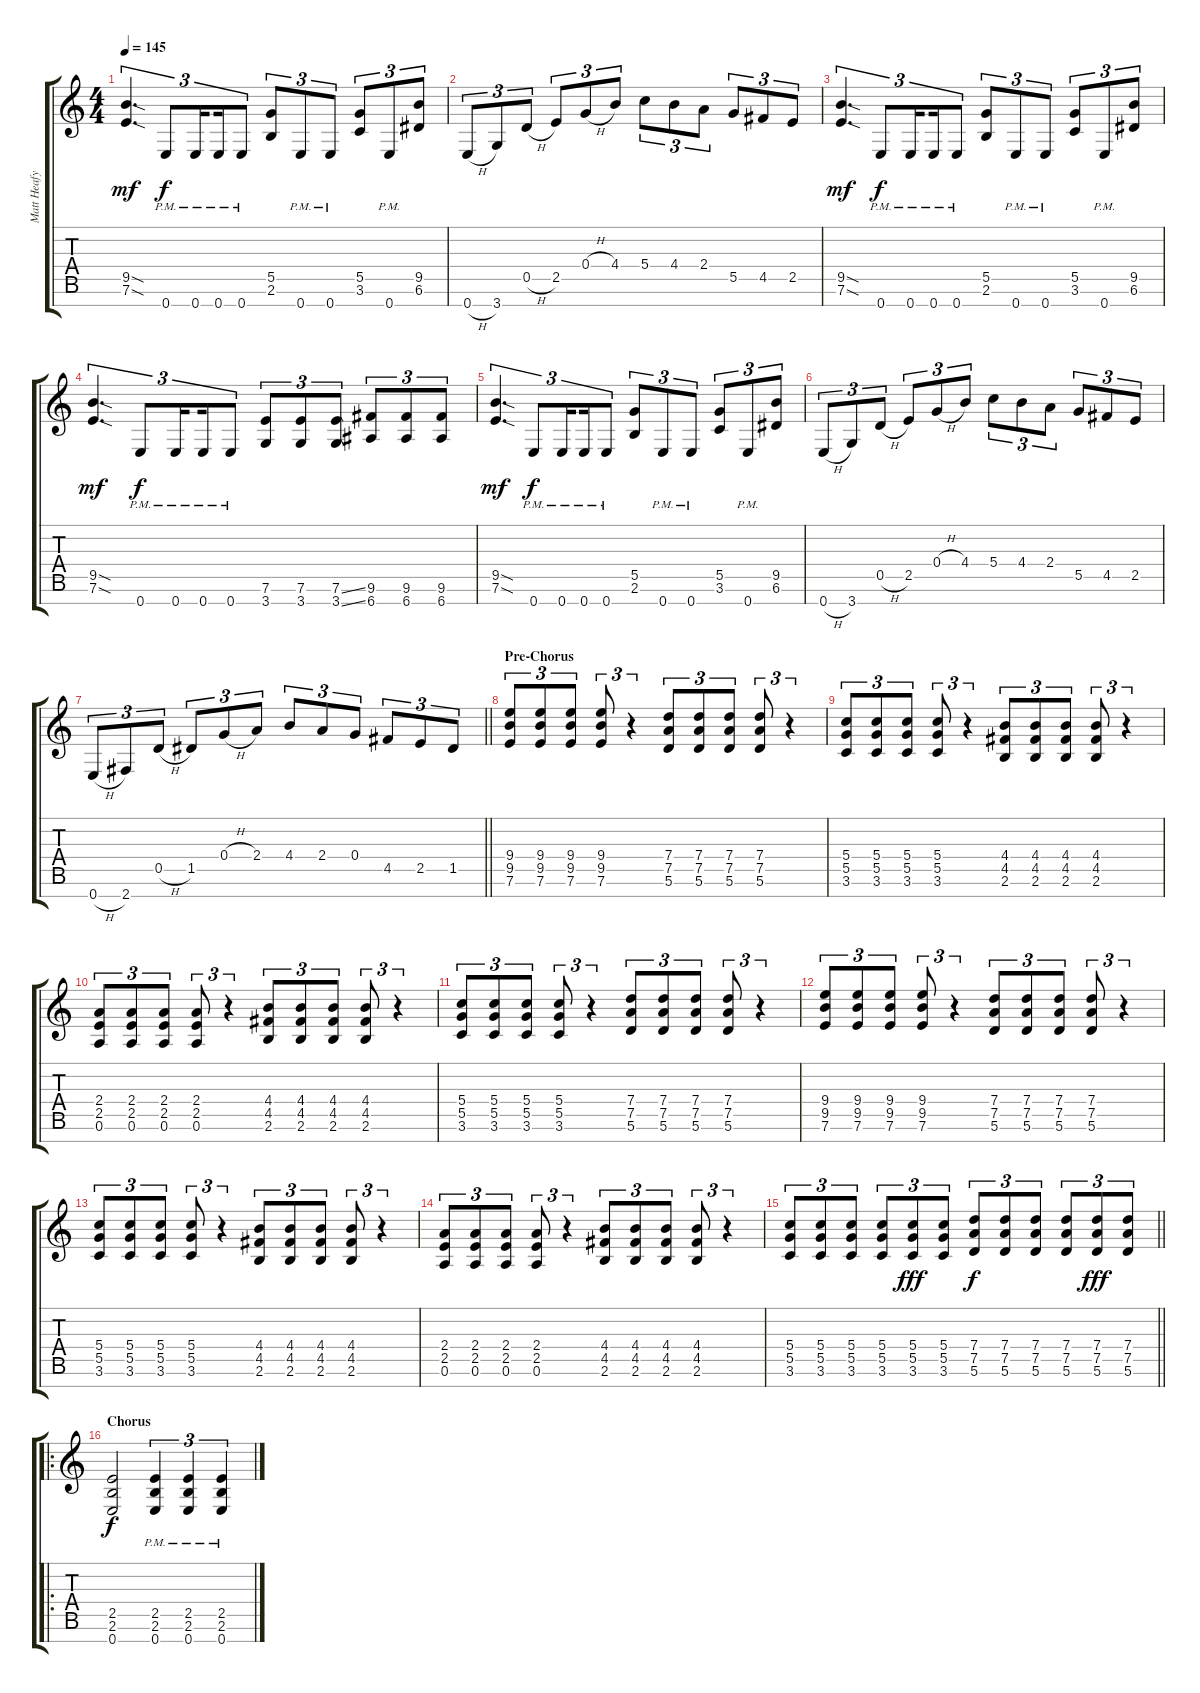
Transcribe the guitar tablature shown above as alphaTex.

\track ("Matt Heafy" "Matt Heafy") {instrument distortionguitar}
\staff {score tabs}
\tuning (A4 E4 C4 G3 D3 A2 E2) {hide}
\ts (4 4)
\tempo 145
\clef g2
\ks c
(9.5{sod} 7.6{sod}).4{d tu (3 2) dy mf} 0.7{pm}.8{tu (3 2) dy f} 0.7{pm}.16{tu (3 2) beam splitsecondary} 0.7{pm}.16{tu (3 2)} 0.7{pm}.8{tu (3 2)} (5.5 2.6).8{tu (3 2)} 0.7{pm}.8{tu (3 2)} 0.7{pm}.8{tu (3 2)} (5.5 3.6).8{tu (3 2)} 0.7{pm}.8{tu (3 2)} (9.5 6.6).8{tu (3 2)} |
0.7{h}.8{tu (3 2)} 3.7.8{tu (3 2)} 0.5{h}.8{tu (3 2)} 2.5.8{tu (3 2)} 0.4{h}.8{tu (3 2)} 4.4.8{tu (3 2)} 5.4.8{tu (3 2)} 4.4.8{tu (3 2)} 2.4.8{tu (3 2)} 5.5.8{tu (3 2)} 4.5.8{tu (3 2)} 2.5.8{tu (3 2)} |
(9.5{sod} 7.6{sod}).4{d tu (3 2) dy mf} 0.7{pm}.8{tu (3 2) dy f} 0.7{pm}.16{tu (3 2) beam splitsecondary} 0.7{pm}.16{tu (3 2)} 0.7{pm}.8{tu (3 2)} (5.5 2.6).8{tu (3 2)} 0.7{pm}.8{tu (3 2)} 0.7{pm}.8{tu (3 2)} (5.5 3.6).8{tu (3 2)} 0.7{pm}.8{tu (3 2)} (9.5 6.6).8{tu (3 2)} |
(9.5{sod} 7.6{sod}).4{d tu (3 2) dy mf} 0.7{pm}.8{tu (3 2) dy f} 0.7{pm}.16{tu (3 2) beam splitsecondary} 0.7{pm}.16{tu (3 2)} 0.7{pm}.8{tu (3 2)} (7.6 3.7).8{tu (3 2)} (7.6 3.7).8{tu (3 2)} (7.6{ss} 3.7{ss}).8{tu (3 2)} (9.6 6.7).8{tu (3 2)} (9.6 6.7).8{tu (3 2)} (9.6 6.7).8{tu (3 2)} |
(9.5{sod} 7.6{sod}).4{d tu (3 2) dy mf} 0.7{pm}.8{tu (3 2) dy f} 0.7{pm}.16{tu (3 2) beam splitsecondary} 0.7{pm}.16{tu (3 2)} 0.7{pm}.8{tu (3 2)} (5.5 2.6).8{tu (3 2)} 0.7{pm}.8{tu (3 2)} 0.7{pm}.8{tu (3 2)} (5.5 3.6).8{tu (3 2)} 0.7{pm}.8{tu (3 2)} (9.5 6.6).8{tu (3 2)} |
0.7{h}.8{tu (3 2)} 3.7.8{tu (3 2)} 0.5{h}.8{tu (3 2)} 2.5.8{tu (3 2)} 0.4{h}.8{tu (3 2)} 4.4.8{tu (3 2)} 5.4.8{tu (3 2)} 4.4.8{tu (3 2)} 2.4.8{tu (3 2)} 5.5.8{tu (3 2)} 4.5.8{tu (3 2)} 2.5.8{tu (3 2)} |
\barLineRight lightlight
0.7{h}.8{tu (3 2)} 2.7.8{tu (3 2)} 0.5{h}.8{tu (3 2)} 1.5.8{tu (3 2)} 0.4{h}.8{tu (3 2)} 2.4.8{tu (3 2)} 4.4.8{tu (3 2)} 2.4.8{tu (3 2)} 0.4.8{tu (3 2)} 4.5.8{tu (3 2)} 2.5.8{tu (3 2)} 1.5.8{tu (3 2)} |
\section ("" "Pre-Chorus")
(9.4 9.5 7.6).8{tu (3 2)} (9.4 9.5 7.6).8{tu (3 2)} (9.4 9.5 7.6).8{tu (3 2)} (9.4 9.5 7.6).8{tu (3 2)} r.4{tu (3 2)} (7.4 7.5 5.6).8{tu (3 2)} (7.4 7.5 5.6).8{tu (3 2)} (7.4 7.5 5.6).8{tu (3 2)} (7.4 7.5 5.6).8{tu (3 2)} r.4{tu (3 2)} |
(5.4 5.5 3.6).8{tu (3 2)} (5.4 5.5 3.6).8{tu (3 2)} (5.4 5.5 3.6).8{tu (3 2)} (5.4 5.5 3.6).8{tu (3 2)} r.4{tu (3 2)} (4.4 4.5 2.6).8{tu (3 2)} (4.4 4.5 2.6).8{tu (3 2)} (4.4 4.5 2.6).8{tu (3 2)} (4.4 4.5 2.6).8{tu (3 2)} r.4{tu (3 2)} |
(2.4 2.5 0.6).8{tu (3 2)} (2.4 2.5 0.6).8{tu (3 2)} (2.4 2.5 0.6).8{tu (3 2)} (2.4 2.5 0.6).8{tu (3 2)} r.4{tu (3 2)} (4.4 4.5 2.6).8{tu (3 2)} (4.4 4.5 2.6).8{tu (3 2)} (4.4 4.5 2.6).8{tu (3 2)} (4.4 4.5 2.6).8{tu (3 2)} r.4{tu (3 2)} |
(5.4 5.5 3.6).8{tu (3 2)} (5.4 5.5 3.6).8{tu (3 2)} (5.4 5.5 3.6).8{tu (3 2)} (5.4 5.5 3.6).8{tu (3 2)} r.4{tu (3 2)} (7.4 7.5 5.6).8{tu (3 2)} (7.4 7.5 5.6).8{tu (3 2)} (7.4 7.5 5.6).8{tu (3 2)} (7.4 7.5 5.6).8{tu (3 2)} r.4{tu (3 2)} |
(9.4 9.5 7.6).8{tu (3 2)} (9.4 9.5 7.6).8{tu (3 2)} (9.4 9.5 7.6).8{tu (3 2)} (9.4 9.5 7.6).8{tu (3 2)} r.4{tu (3 2)} (7.4 7.5 5.6).8{tu (3 2)} (7.4 7.5 5.6).8{tu (3 2)} (7.4 7.5 5.6).8{tu (3 2)} (7.4 7.5 5.6).8{tu (3 2)} r.4{tu (3 2)} |
(5.4 5.5 3.6).8{tu (3 2)} (5.4 5.5 3.6).8{tu (3 2)} (5.4 5.5 3.6).8{tu (3 2)} (5.4 5.5 3.6).8{tu (3 2)} r.4{tu (3 2)} (4.4 4.5 2.6).8{tu (3 2)} (4.4 4.5 2.6).8{tu (3 2)} (4.4 4.5 2.6).8{tu (3 2)} (4.4 4.5 2.6).8{tu (3 2)} r.4{tu (3 2)} |
(2.4 2.5 0.6).8{tu (3 2)} (2.4 2.5 0.6).8{tu (3 2)} (2.4 2.5 0.6).8{tu (3 2)} (2.4 2.5 0.6).8{tu (3 2)} r.4{tu (3 2)} (4.4 4.5 2.6).8{tu (3 2)} (4.4 4.5 2.6).8{tu (3 2)} (4.4 4.5 2.6).8{tu (3 2)} (4.4 4.5 2.6).8{tu (3 2)} r.4{tu (3 2)} |
\barLineRight lightlight
(5.4 5.5 3.6).8{tu (3 2)} (5.4 5.5 3.6).8{tu (3 2)} (5.4 5.5 3.6).8{tu (3 2)} (5.4 5.5 3.6).8{tu (3 2)} (5.4 5.5 3.6).8{tu (3 2) dy fff} (5.4 5.5 3.6).8{tu (3 2)} (7.4 7.5 5.6).8{tu (3 2) dy f} (7.4 7.5 5.6).8{tu (3 2)} (7.4 7.5 5.6).8{tu (3 2)} (7.4 7.5 5.6).8{tu (3 2)} (7.4 7.5 5.6).8{tu (3 2) dy fff} (7.4 7.5 5.6).8{tu (3 2)} |
\ro
\section ("" "Chorus")
(2.5 2.6 0.7).2{dy f} (2.5{pm} 2.6{pm} 0.7{pm}).4{tu (3 2)} (2.5{pm} 2.6{pm} 0.7{pm}).4{tu (3 2)} (2.5{pm} 2.6{pm} 0.7{pm}).4{tu (3 2)}
